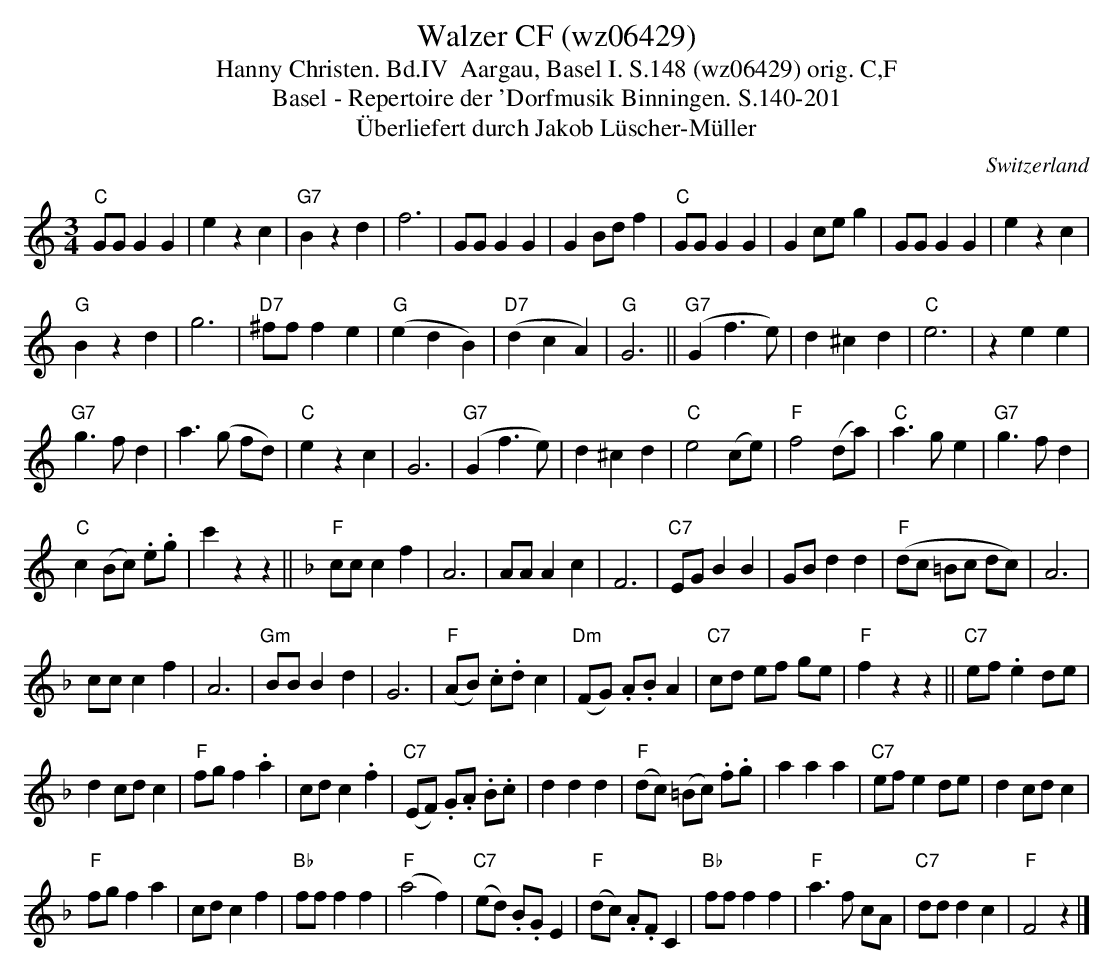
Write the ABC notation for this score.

X:1
T:Walzer CF (wz06429)
T:Hanny Christen. Bd.IV  Aargau, Basel I. S.148 (wz06429) orig. C,F
T: Basel - Repertoire der 'Dorfmusik Binningen. S.140-201
T:Überliefert durch Jakob Lüscher-Müller
M:3/4
L:1/8
O:Switzerland
K:C major
"C"GGG2G2 | e2z2c2 | "G7"B2z2d2 | f6 | GGG2G2 | G2Bdf2 | "C"GGG2G2 | G2ceg2 | GGG2G2 | e2z2c2 |
"G"B2z2d2 | g6 | "D7"^fff2e2 | ("G"e2d2B2) | ("D7"d2c2A2) | "G"G6 || ("G7"G2f3e) | d2^c2d2 | "C"e6 | z2e2e2 |
"G7"g3fd2 | a3(g fd) | "C"e2z2c2 | G6 | ("G7"G2f3e) | d2^c2d2 | "C"e4 (ce) | "F"f4(da) | "C"a3ge2 | "G7"g3fd2 |
"C"c2(Bc) .e.g | c'2z2z2 || [K:F] "F"ccc2f2 | A6 | AAA2c2 | F6 | "C7"EGB2B2 | GBd2d2 | ("F"dc =Bc dc) | A6 |
ccc2f2 | A6 | "Gm"BBB2d2 | G6 |  ("F"AB) .c.dc2 | ("Dm"FG) .A.BA2 | "C7"cd ef ge | "F"f2z2z2 || "C7"ef.e2de |
d2cdc2 | "F"fgf2.a2 | cdc2.f2 | ("C7"EF) .G.A .B.c | d2d2d2 | ("F"dc) (=Bc) .f.g | a2a2a2 | "C7"efe2de | d2cdc2 |
"F"fgf2a2 | cdc2f2 | "Bb"fff2f2 | ("F"a4f2) | ("C7"ed) .B.G E2 | "F"(dc) .A.FC2 | "Bb"fff2f2 | "F"a3f cA | "C7"ddd2c2 | "F"F4z2 |]
